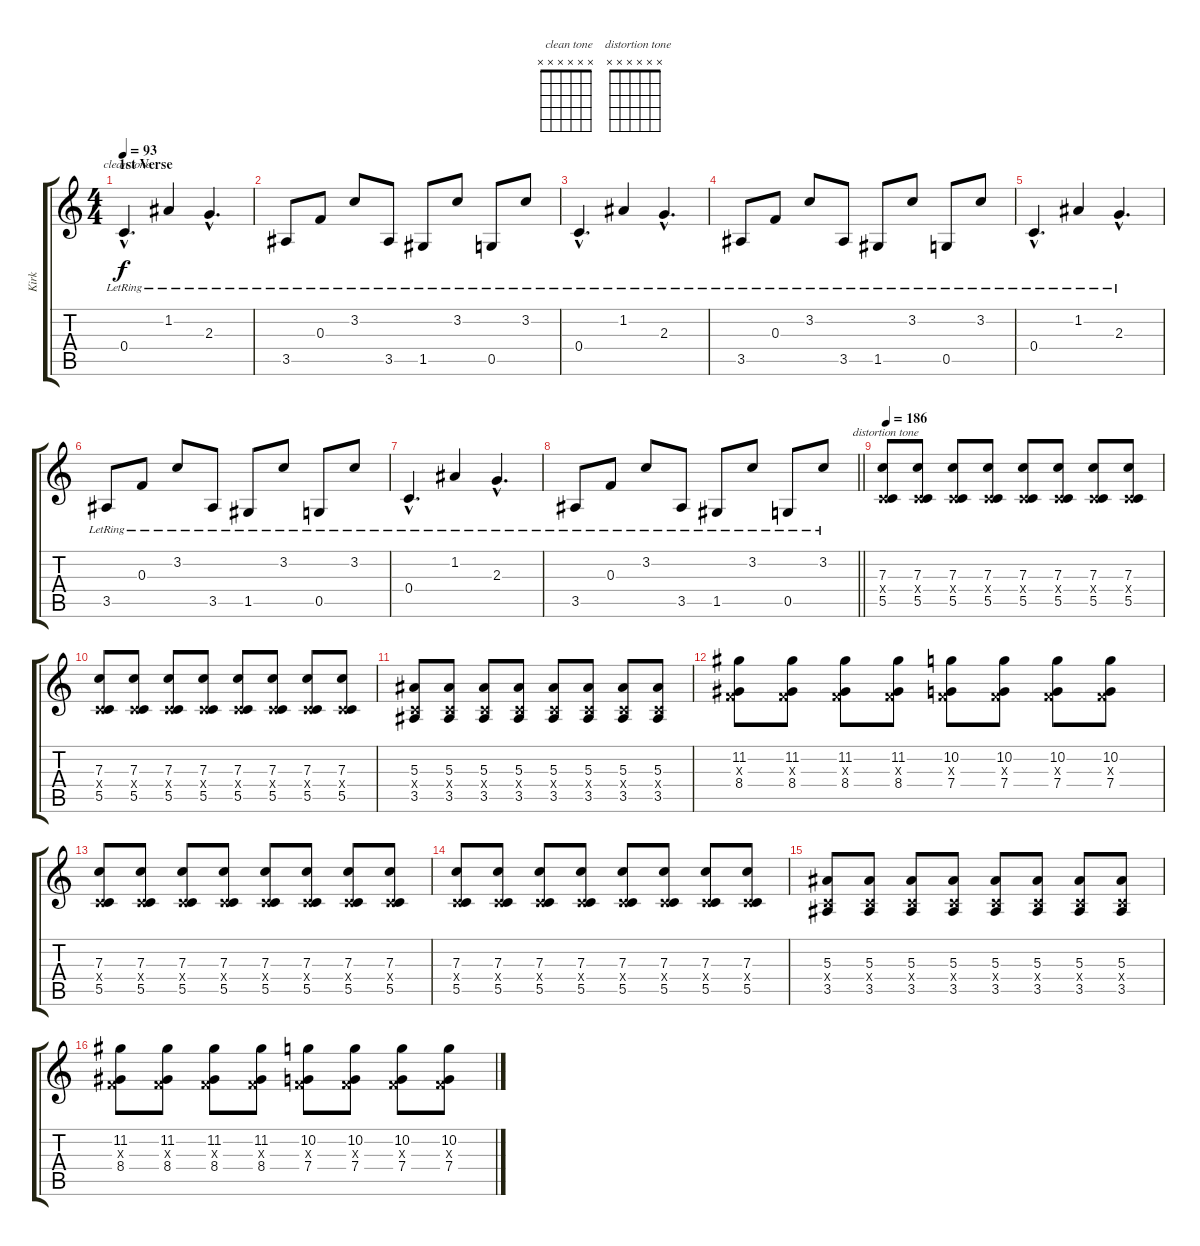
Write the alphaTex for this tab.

\track ("Kirk" "Kirk") {instrument distortionguitar}
\staff {score tabs}
\tuning (D4 A3 F3 C3 G2 C2) {hide}
\chord ("  clean tone" x x x x x x) {firstfret 0}
\chord ("  distortion tone" x x x x x x) {firstfret 0}
\ts (4 4)
\section ("" "1st Verse")
\tempo 93
\clef g2
\ks c
0.4{hac lr}.4{d ch "  clean tone" dy f instrument electricguitarclean} 1.2{lr}.4 2.3{hac lr}.4{d} |
3.5{lr}.8 0.3{lr}.8 3.2{lr}.8 3.5{lr}.8 1.5{lr}.8 3.2{lr}.8 0.5{lr}.8 3.2{lr}.8 |
0.4{hac lr}.4{d} 1.2{lr}.4 2.3{hac lr}.4{d} |
3.5{lr}.8 0.3{lr}.8 3.2{lr}.8 3.5{lr}.8 1.5{lr}.8 3.2{lr}.8 0.5{lr}.8 3.2{lr}.8 |
0.4{hac lr}.4{d} 1.2{lr}.4 2.3{hac lr}.4{d} |
3.5{lr}.8 0.3{lr}.8 3.2{lr}.8 3.5{lr}.8 1.5{lr}.8 3.2{lr}.8 0.5{lr}.8 3.2{lr}.8 |
0.4{hac lr}.4{d} 1.2{lr}.4 2.3{hac lr}.4{d} |
\barLineRight lightlight
3.5{lr}.8 0.3{lr}.8 3.2{lr}.8 3.5{lr}.8 1.5{lr}.8 3.2{lr}.8 0.5{lr}.8 3.2{lr}.8 |
\tempo 186
(7.3 0.4{x} 5.5).8{ch "  distortion tone" instrument distortionguitar} (7.3 0.4{x} 5.5).8 (7.3 0.4{x} 5.5).8 (7.3 0.4{x} 5.5).8 (7.3 0.4{x} 5.5).8 (7.3 0.4{x} 5.5).8 (7.3 0.4{x} 5.5).8 (7.3 0.4{x} 5.5).8 |
(7.3 0.4{x} 5.5).8 (7.3 0.4{x} 5.5).8 (7.3 0.4{x} 5.5).8 (7.3 0.4{x} 5.5).8 (7.3 0.4{x} 5.5).8 (7.3 0.4{x} 5.5).8 (7.3 0.4{x} 5.5).8 (7.3 0.4{x} 5.5).8 |
(5.3 0.4{x} 3.5).8 (5.3 0.4{x} 3.5).8 (5.3 0.4{x} 3.5).8 (5.3 0.4{x} 3.5).8 (5.3 0.4{x} 3.5).8 (5.3 0.4{x} 3.5).8 (5.3 0.4{x} 3.5).8 (5.3 0.4{x} 3.5).8 |
(11.2 0.3{x} 8.4).8 (11.2 0.3{x} 8.4).8 (11.2 0.3{x} 8.4).8 (11.2 0.3{x} 8.4).8 (10.2 0.3{x} 7.4).8 (10.2 0.3{x} 7.4).8 (10.2 0.3{x} 7.4).8 (10.2 0.3{x} 7.4).8 |
(7.3 0.4{x} 5.5).8 (7.3 0.4{x} 5.5).8 (7.3 0.4{x} 5.5).8 (7.3 0.4{x} 5.5).8 (7.3 0.4{x} 5.5).8 (7.3 0.4{x} 5.5).8 (7.3 0.4{x} 5.5).8 (7.3 0.4{x} 5.5).8 |
(7.3 0.4{x} 5.5).8 (7.3 0.4{x} 5.5).8 (7.3 0.4{x} 5.5).8 (7.3 0.4{x} 5.5).8 (7.3 0.4{x} 5.5).8 (7.3 0.4{x} 5.5).8 (7.3 0.4{x} 5.5).8 (7.3 0.4{x} 5.5).8 |
(5.3 0.4{x} 3.5).8 (5.3 0.4{x} 3.5).8 (5.3 0.4{x} 3.5).8 (5.3 0.4{x} 3.5).8 (5.3 0.4{x} 3.5).8 (5.3 0.4{x} 3.5).8 (5.3 0.4{x} 3.5).8 (5.3 0.4{x} 3.5).8 |
(11.2 0.3{x} 8.4).8 (11.2 0.3{x} 8.4).8 (11.2 0.3{x} 8.4).8 (11.2 0.3{x} 8.4).8 (10.2 0.3{x} 7.4).8 (10.2 0.3{x} 7.4).8 (10.2 0.3{x} 7.4).8 (10.2 0.3{x} 7.4).8
